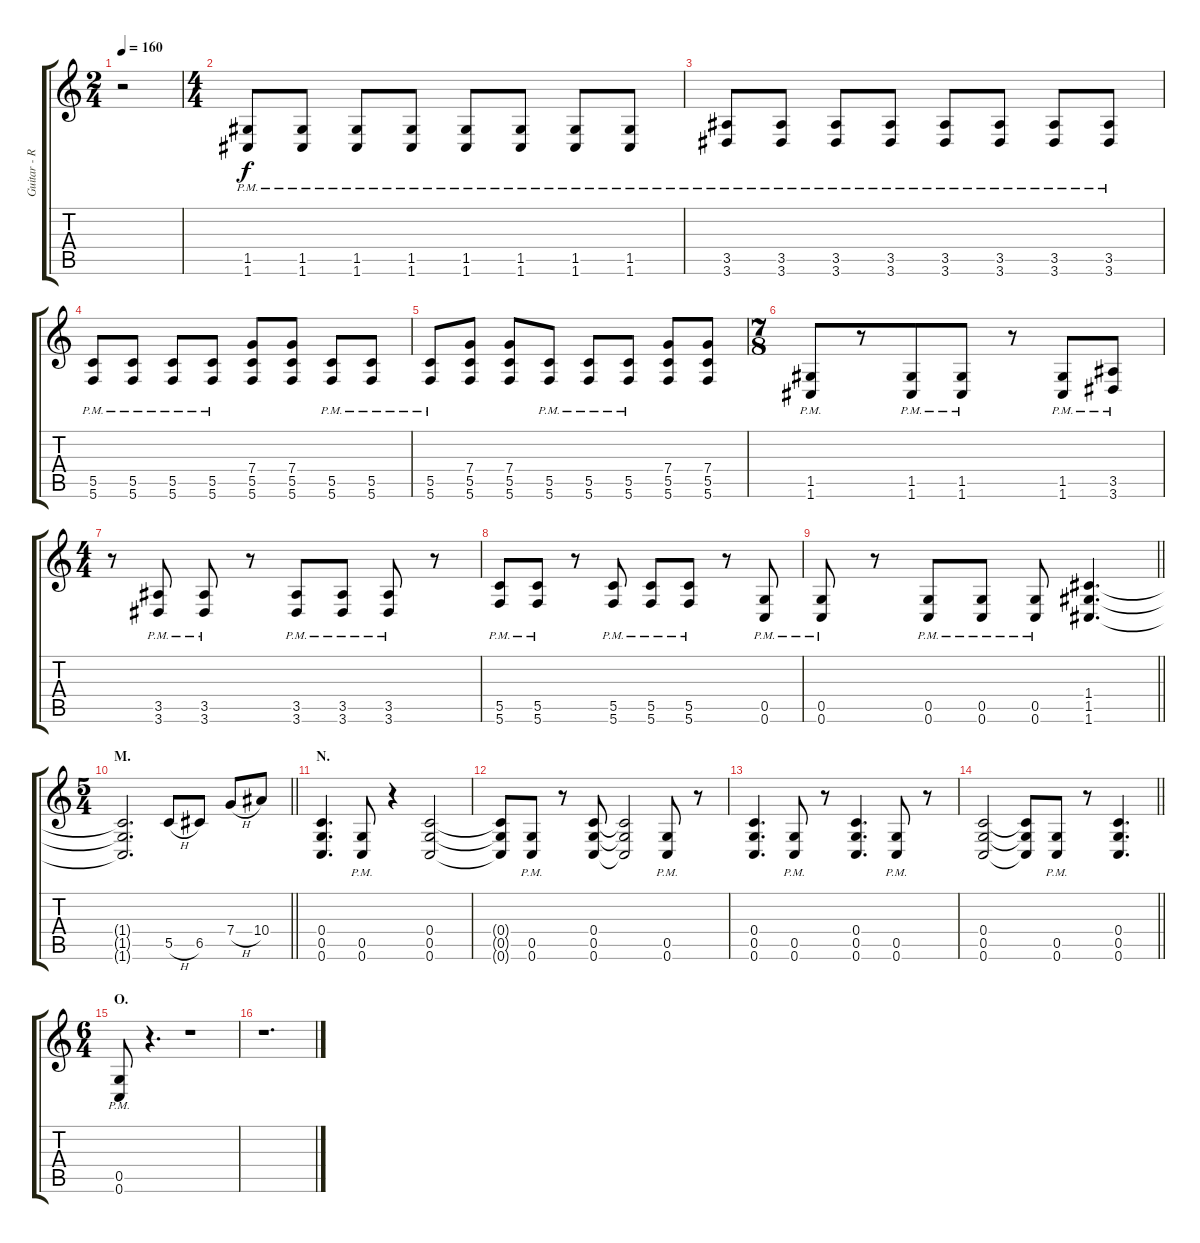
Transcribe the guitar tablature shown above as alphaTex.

\track ("Guitar - Right" "Guitar - R") {instrument distortionguitar}
\staff {score tabs}
\tuning (D4 A3 F3 C3 G2 C2) {hide}
\ts (2 4)
\tempo 160
\clef g2
\ks c
r.2{dy f} |
\ts (4 4)
(1.5{pm} 1.6{pm}).8 (1.5{pm} 1.6{pm}).8 (1.5{pm} 1.6{pm}).8 (1.5{pm} 1.6{pm}).8 (1.5{pm} 1.6{pm}).8 (1.5{pm} 1.6{pm}).8 (1.5{pm} 1.6{pm}).8 (1.5{pm} 1.6{pm}).8 |
(3.5{pm} 3.6{pm}).8 (3.5{pm} 3.6{pm}).8 (3.5{pm} 3.6{pm}).8 (3.5{pm} 3.6{pm}).8 (3.5{pm} 3.6{pm}).8 (3.5{pm} 3.6{pm}).8 (3.5{pm} 3.6{pm}).8 (3.5{pm} 3.6{pm}).8 |
(5.5{pm} 5.6{pm}).8 (5.5{pm} 5.6{pm}).8 (5.5{pm} 5.6{pm}).8 (5.5{pm} 5.6{pm}).8 (7.4 5.5 5.6).8 (7.4 5.5 5.6).8 (5.5{pm} 5.6{pm}).8 (5.5{pm} 5.6{pm}).8 |
(5.5{pm} 5.6{pm}).8 (7.4 5.5 5.6).8 (7.4 5.5 5.6).8 (5.5{pm} 5.6{pm}).8 (5.5{pm} 5.6{pm}).8 (5.5{pm} 5.6{pm}).8 (7.4 5.5 5.6).8 (7.4 5.5 5.6).8 |
\ts (7 8)
(1.5{pm} 1.6{pm}).8 r.8 (1.5{pm} 1.6{pm}).8 (1.5{pm} 1.6{pm}).8 r.8 (1.5{pm} 1.6{pm}).8 (3.5{pm} 3.6{pm}).8 |
\ts (4 4)
r.8 (3.5{pm} 3.6{pm}).8 (3.5{pm} 3.6{pm}).8 r.8 (3.5{pm} 3.6{pm}).8 (3.5{pm} 3.6{pm}).8 (3.5{pm} 3.6{pm}).8 r.8 |
(5.5{pm} 5.6{pm}).8 (5.5{pm} 5.6{pm}).8 r.8 (5.5{pm} 5.6{pm}).8 (5.5{pm} 5.6{pm}).8 (5.5{pm} 5.6{pm}).8 r.8 (0.5{pm} 0.6{pm}).8 |
\barLineRight lightlight
(0.5{pm} 0.6{pm}).8 r.8 (0.5{pm} 0.6{pm}).8 (0.5{pm} 0.6{pm}).8 (0.5{pm} 0.6{pm}).8 (1.4 1.5 1.6).4{d} |
\ts (5 4)
\section ("" "M.")
\barLineRight lightlight
(1.4{t} 1.5{t} 1.6{t}).2{d} 5.5{h}.8 6.5.8 7.4{h}.8 10.4.8 |
\section ("" "N.")
(0.4 0.5 0.6).4{d} (0.5{pm} 0.6{pm}).8 r.4 (0.4 0.5 0.6).2 |
(0.4{t} 0.5{t} 0.6{t}).8 (0.5{pm} 0.6{pm}).8 r.8 (0.4 0.5 0.6).8 (0.4{t} 0.5{t} 0.6{t}).2 (0.5{pm} 0.6{pm}).8 r.8 |
(0.4 0.5 0.6).4{d} (0.5{pm} 0.6{pm}).8 r.8 (0.4 0.5 0.6).4{d} (0.5{pm} 0.6{pm}).8 r.8 |
\barLineRight lightlight
(0.4 0.5 0.6).2 (0.4{t} 0.5{t} 0.6{t}).8 (0.5{pm} 0.6{pm}).8 r.8 (0.4 0.5 0.6).4{d} |
\ts (6 4)
\section ("" "O.")
(0.5{pm} 0.6{pm}).8 r.4{d} r.1 |
r.1{d}
